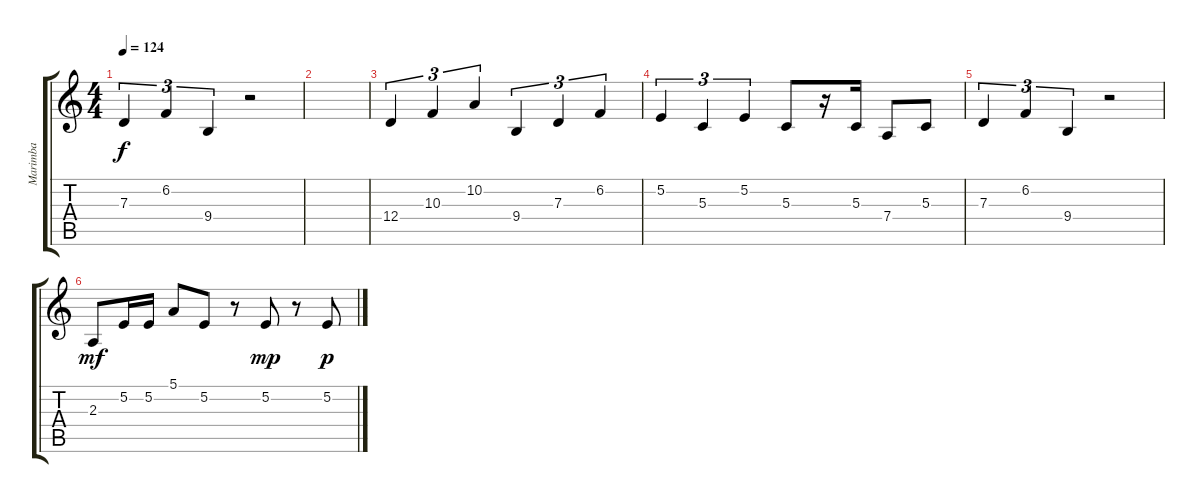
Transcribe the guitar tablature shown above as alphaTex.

\track ("Marimba" "Marimba") {instrument marimba}
\staff {score tabs}
\tuning (E4 B3 G3 D3 A2 E2) {hide}
\ts (4 4)
\tempo 124
\clef g2
\ks c
7.3.4{tu (3 2) dy f} 6.2.4{tu (3 2)} 9.4.4{tu (3 2)} r.2 |
|
12.4.4{tu (3 2)} 10.3.4{tu (3 2)} 10.2.4{tu (3 2)} 9.4.4{tu (3 2)} 7.3.4{tu (3 2)} 6.2.4{tu (3 2)} |
5.2.4{tu (3 2)} 5.3.4{tu (3 2)} 5.2.4{tu (3 2)} 5.3.8 r.16 5.3.16 7.4.8 5.3.8 |
7.3.4{tu (3 2)} 6.2.4{tu (3 2)} 9.4.4{tu (3 2)} r.2 |
2.3.8{dy mf} 5.2.16 5.2.16 5.1.8 5.2.8 r.8 5.2.8{dy mp} r.8 5.2.8{dy p}
